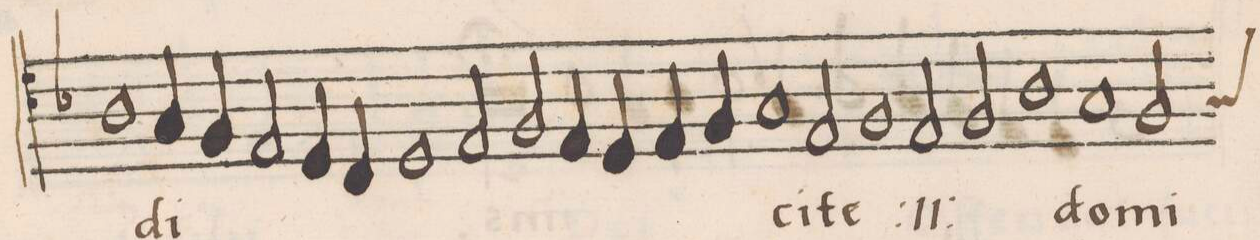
**kern	**text
*I"ALTVS	*
*clefC4	*
*k[b-]	*
*met(C)	*
*M2/1	*
1A\	-te
*	*Xij
=18-	=18-
4G/	di-
4F/	.
2E/	.
4D/	.
4C/	.
=19-	=19-
1D	.
2E/	.
2F/	.
=20-	=20-
4E/	.
4D/	.
4E/	.
4F/	.
1G	-ci-
=21-	=21-
2E/	-te
*	*ij
1F	di-
2E/	-ci-
=22-	=22-
2F/	-te
*	*Xij
1A	.
1G/	do-
=23-	=23-
*custos:G	*
2F/	-mi-
*-	*-
